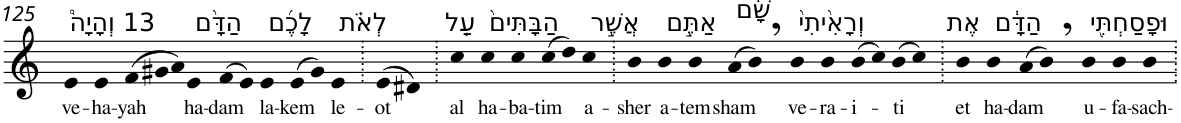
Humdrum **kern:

**kern	**text
*part1	*part1
*staff1	*staff1
*I"Piano	*
*I'Pno	*
!!LO:PB:g=z
*clefG2	*
*k[]	*
=125	=125
!LO:TX:a:t=13 וְהָיָה֩	!
!	!LO:LY:b
4e	ve-
!	!LO:LY:b
4e	-ha-
!	!LO:LY:b
(>12f	-yah
12g#X	.
12a)	.
!LO:TX:a:t=הַדָּ֨ם	!
!	!LO:LY:b
4e	ha-
!	!LO:LY:b
(>8f	-dam
8e)	.
!LO:TX:a:t=לָכֶ֜ם	!
!	!LO:LY:b
4e	la-
!	!LO:LY:b
(>8e	-kem
8g#)	.
!LO:TX:a:t=לְאֹ֗ת	!
!	!LO:LY:b
4e	le-
=126.	=126.
!	!LO:LY:b
(>8e	-ot
8d#X)	.
=127.	=127.
!LO:TX:a:t=עַ֤ל	!
!	!LO:LY:b
4cc	al
!LO:TX:a:t=הַבָּתִּים֙	!
!	!LO:LY:b
4cc	ha-
!	!LO:LY:b
4cc	-ba-
!	!LO:LY:b
(>8cc	-tim
8dd)	.
!LO:TX:a:t=אֲשֶׁ֣ר	!
!	!LO:LY:b
4cc	a-
=128.	=128.
!	!LO:LY:b
4b	-sher
!LO:TX:a:t=אַתֶּ֣ם	!
!	!LO:LY:b
4b	a-
!	!LO:LY:b
4b	-tem
!LO:TX:a:t=שָׁ֔ם	!
!	!LO:LY:b
(>8a	sham
8b,)	.
!LO:TX:a:t=וְרָאִ֙יתִי֙	!
!	!LO:LY:b
4b	ve-
!	!LO:LY:b
4b	-ra-
!	!LO:LY:b
(>8b	-i-
8cc)	.
!	!LO:LY:b
(>8b	-ti
8cc)	.
=129.	=129.
!LO:TX:a:t=אֶת	!
!	!LO:LY:b
4b	et
!LO:TX:a:t=הַדָּ֔ם	!
!	!LO:LY:b
4b	ha-
!	!LO:LY:b
(>8a	-dam
8b,)	.
!LO:TX:a:t=וּפָסַחְתִּ֖י	!
!	!LO:LY:b
4b	u-
!	!LO:LY:b
4b	-fa-
!	!LO:LY:b
4b	-sach-
=.	=.
*-	*-
